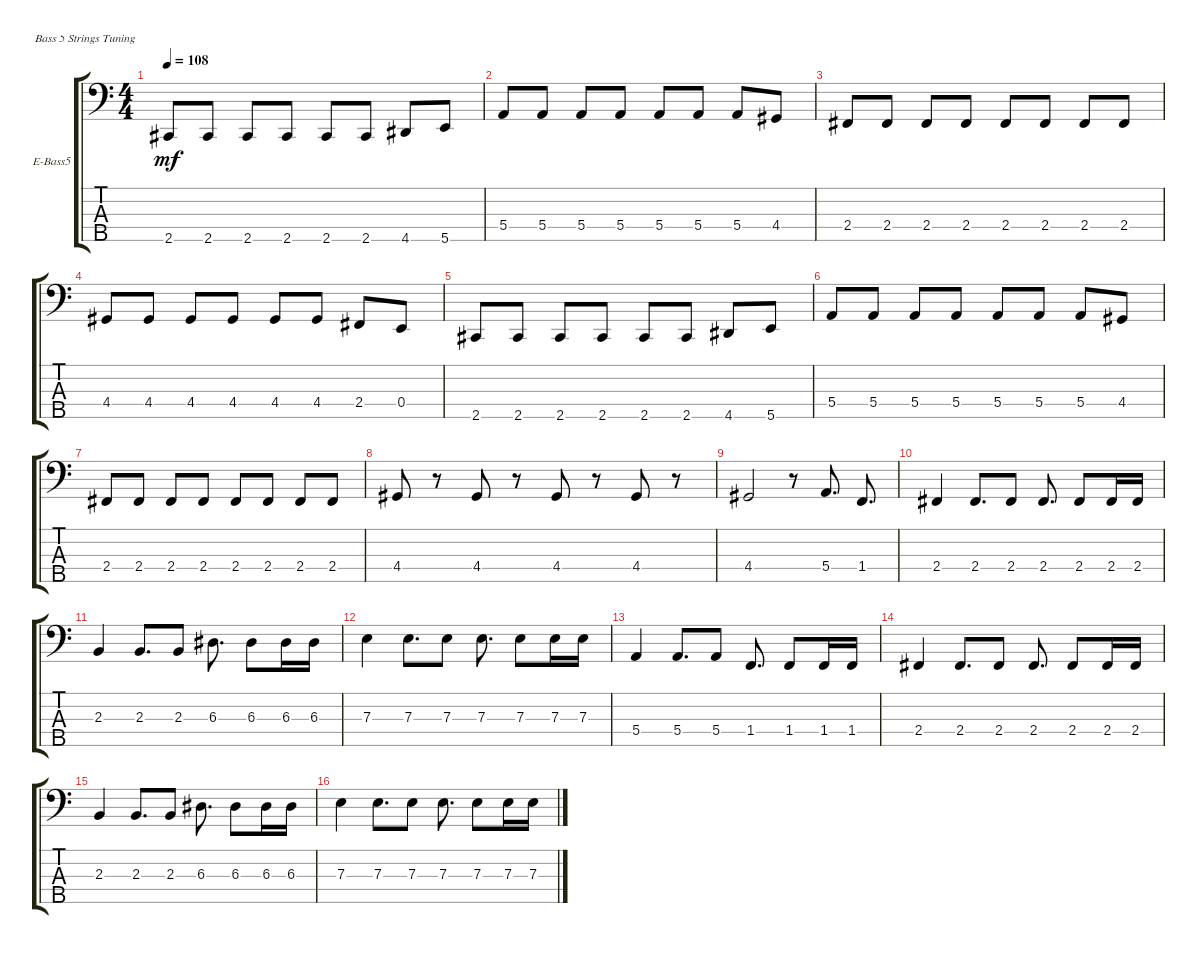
\defaultSystemsLayout 4
\bracketExtendMode groupsimilarinstruments
\firstSystemTrackNameOrientation horizontal
\otherSystemsTrackNameOrientation horizontal
\track ("Electric Bass" "E-Bass5") {instrument electricbassfinger}
\staff {score tabs}
\tuning (G2 D2 A1 E1 B0)
\ts (4 4)
\tempo 108
\clef f4
\ks c
2.5.8{dy mf} 2.5.8 2.5.8 2.5.8 2.5.8 2.5.8 4.5.8 5.5.8 |
5.4.8 5.4.8 5.4.8 5.4.8 5.4.8 5.4.8 5.4.8 4.4.8 |
2.4.8 2.4.8 2.4.8 2.4.8 2.4.8 2.4.8 2.4.8 2.4.8 |
4.4.8 4.4.8 4.4.8 4.4.8 4.4.8 4.4.8 2.4.8 0.4.8 |
2.5.8 2.5.8 2.5.8 2.5.8 2.5.8 2.5.8 4.5.8 5.5.8 |
5.4.8 5.4.8 5.4.8 5.4.8 5.4.8 5.4.8 5.4.8 4.4.8 |
2.4.8 2.4.8 2.4.8 2.4.8 2.4.8 2.4.8 2.4.8 2.4.8 |
4.4.8 r.8 4.4.8 r.8 4.4.8 r.8 4.4.8 r.8 |
4.4.2 r.8 5.4.8{d} 1.4.8{d} |
2.4.4 2.4.8{d} 2.4.8 2.4.8{d} 2.4.8 2.4.16 2.4.16 |
2.3.4 2.3.8{d} 2.3.8 6.3.8{d} 6.3.8 6.3.16 6.3.16 |
7.3.4 7.3.8{d} 7.3.8 7.3.8{d} 7.3.8 7.3.16 7.3.16 |
5.4.4 5.4.8{d} 5.4.8 1.4.8{d} 1.4.8 1.4.16 1.4.16 |
2.4.4 2.4.8{d} 2.4.8 2.4.8{d} 2.4.8 2.4.16 2.4.16 |
2.3.4 2.3.8{d} 2.3.8 6.3.8{d} 6.3.8 6.3.16 6.3.16 |
7.3.4 7.3.8{d} 7.3.8 7.3.8{d} 7.3.8 7.3.16 7.3.16
